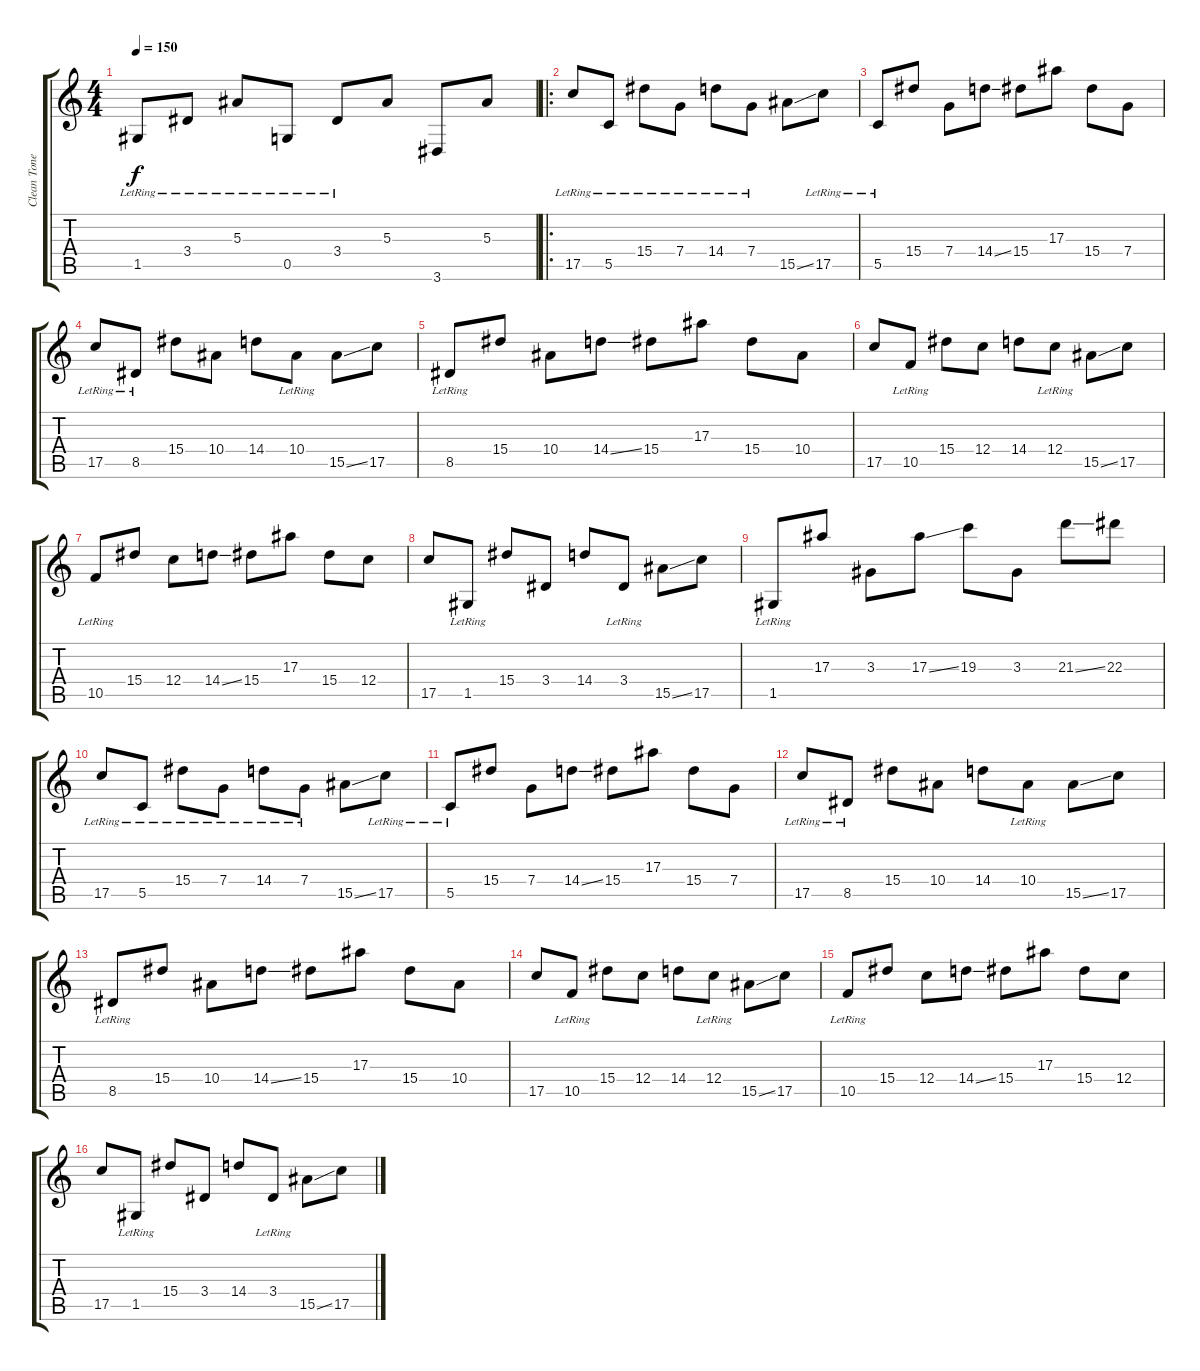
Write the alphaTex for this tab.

\track ("Clean Tone" "Clean Tone") {instrument electricguitarclean}
\staff {score tabs}
\tuning (D4 A3 F3 C3 G2 C2) {hide}
\ts (4 4)
\tempo 150
\clef g2
\ks c
1.5{lr}.8{dy f} 3.4{lr}.8 5.3{lr}.8 0.5{lr}.8 3.4{lr}.8 5.3.8 3.6.8 5.3.8 |
\ro
17.5{lr}.8 5.5{lr}.8 15.4{lr}.8 7.4{lr}.8 14.4{lr}.8 7.4{lr}.8 15.5{ss}.8 17.5{lr}.8 |
5.5{lr}.8 15.4.8 7.4.8 14.4{ss}.8 15.4.8 17.3.8 15.4.8 7.4.8 |
17.5{lr}.8 8.5{lr}.8 15.4.8 10.4.8 14.4.8 10.4{lr}.8 15.5{ss}.8 17.5.8 |
8.5{lr}.8 15.4.8 10.4.8 14.4{ss}.8 15.4.8 17.3.8 15.4.8 10.4.8 |
17.5.8 10.5{lr}.8 15.4.8 12.4.8 14.4.8 12.4{lr}.8 15.5{ss}.8 17.5.8 |
10.5{lr}.8 15.4.8 12.4.8 14.4{ss}.8 15.4.8 17.3.8 15.4.8 12.4.8 |
17.5.8 1.5{lr}.8 15.4.8 3.4.8 14.4.8 3.4{lr}.8 15.5{ss}.8 17.5.8 |
1.5{lr}.8 17.3.8 3.3.8 17.3{ss}.8 19.3.8 3.3.8 21.3{ss}.8 22.3.8 |
17.5{lr}.8 5.5{lr}.8 15.4{lr}.8 7.4{lr}.8 14.4{lr}.8 7.4{lr}.8 15.5{ss}.8 17.5{lr}.8 |
5.5{lr}.8 15.4.8 7.4.8 14.4{ss}.8 15.4.8 17.3.8 15.4.8 7.4.8 |
17.5{lr}.8 8.5{lr}.8 15.4.8 10.4.8 14.4.8 10.4{lr}.8 15.5{ss}.8 17.5.8 |
8.5{lr}.8 15.4.8 10.4.8 14.4{ss}.8 15.4.8 17.3.8 15.4.8 10.4.8 |
17.5.8 10.5{lr}.8 15.4.8 12.4.8 14.4.8 12.4{lr}.8 15.5{ss}.8 17.5.8 |
10.5{lr}.8 15.4.8 12.4.8 14.4{ss}.8 15.4.8 17.3.8 15.4.8 12.4.8 |
17.5.8 1.5{lr}.8 15.4.8 3.4.8 14.4.8 3.4{lr}.8 15.5{ss}.8 17.5.8
